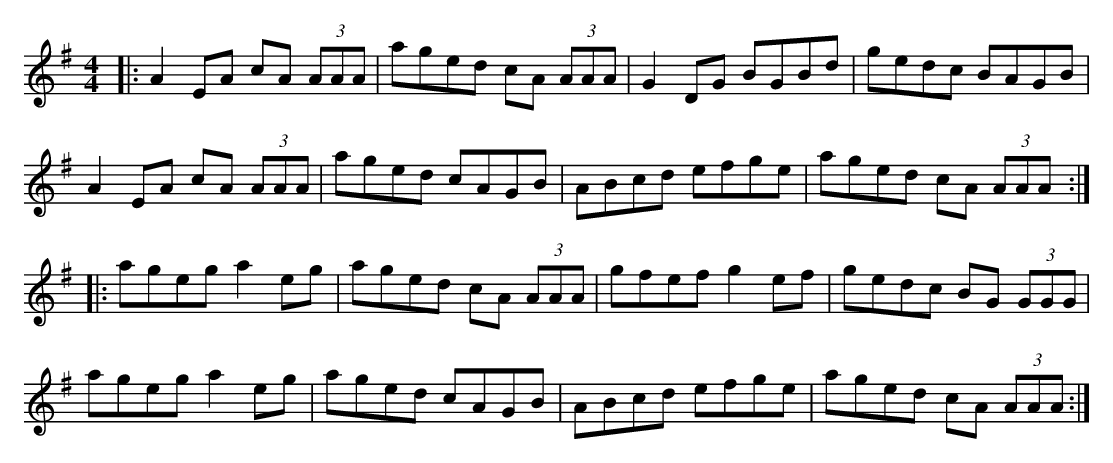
X:1
M:4/4
K:Ador
|: A2 EA cA (3AAA| aged cA (3AAA| G2 DG BGBd| gedc BAGB|
 A2 EA cA (3AAA| aged cAGB| ABcd efge| aged cA (3AAA:|
|: ageg a2 eg|aged cA (3AAA| gfef g2 ef|gedc BG (3GGG|
 ageg a2 eg| aged cAGB| ABcd efge| aged cA (3AAA:|
